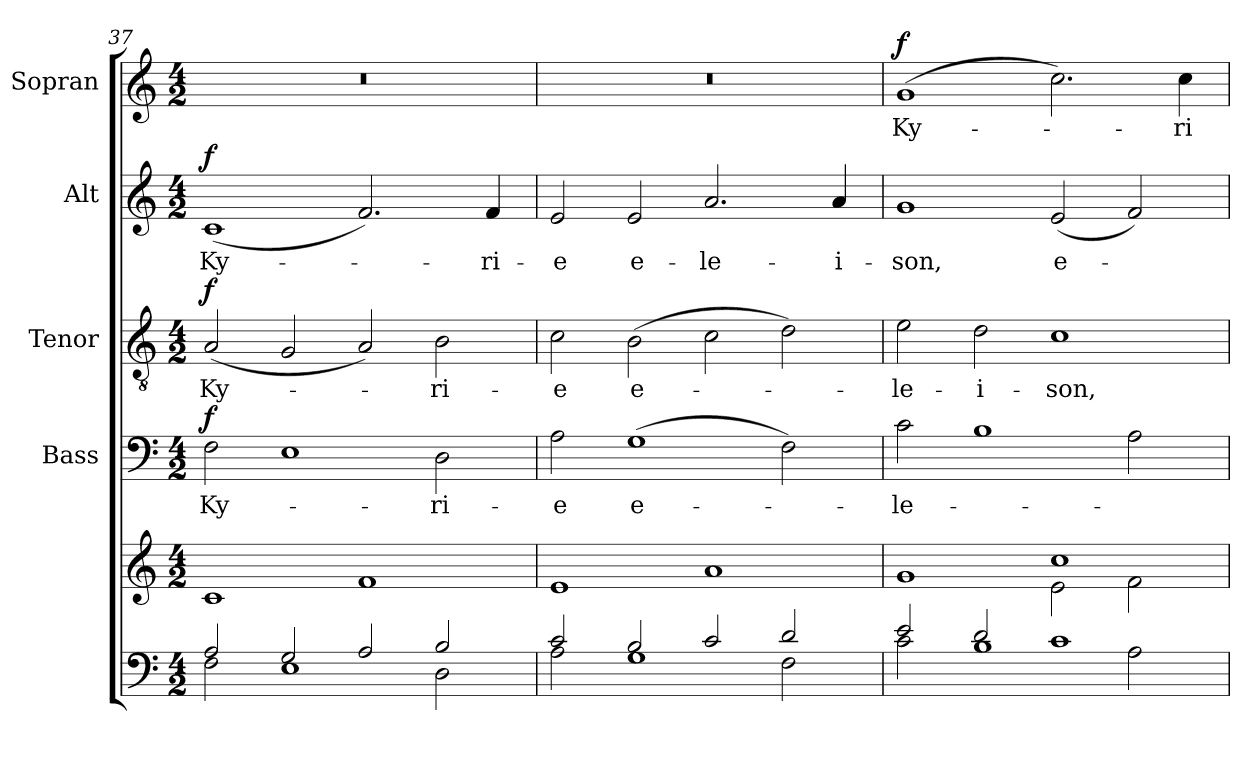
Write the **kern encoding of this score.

**kern	**kern	**kern	**text	**dynam	**kern	**text	**dynam	**kern	**text	**dynam	**kern	**text	**dynam
*part5	*part5	*part4	*part4	*part4	*part3	*part3	*part3	*part2	*part2	*part2	*part1	*part1	*part1
*staff6	*staff5	*staff4	*staff4	*staff4	*staff3	*staff3	*staff3	*staff2	*staff2	*staff2	*staff1	*staff1	*staff1
*	*	*I"Bass	*	*	*I"Tenor	*	*	*I"Alt	*	*	*I"Sopran	*	*
*	*	*I'B.	*	*	*I'T.	*	*	*I'A.	*	*	*I'S.	*	*
!!LO:LB:g=z
*clefF4	*clefG2	*clefF4	*	*	*clefGv2	*	*	*clefG2	*	*	*clefG2	*	*
*k[]	*k[]	*k[]	*	*	*k[]	*	*	*k[]	*	*	*k[]	*	*
*C:	*C:	*C:	*	*	*C:	*	*	*C:	*	*	*C:	*	*
*M4/2	*M4/2	*M4/2	*	*	*M4/2	*	*	*M4/2	*	*	*M4/2	*	*
=37	=37	=37	=37	=37	=37	=37	=37	=37	=37	=37	=37	=37	=37
*^	*	*	*	*	*	*	*	*	*	*	*	*	*
!	!	!	!	!LO:LY:b	!LO:DY:a	!	!LO:LY:b	!LO:DY:a	!	!LO:LY:b	!LO:DY:a	!	!	!
2A/	2F\	1c	2F\	Ky-	f	(<2A/	Ky-	f	(<1c	Ky-	f	0r	.	.
2G/	1E	.	1E	.	.	2G/	.	.	.	.	.	.	.	.
2A/	.	1f	.	.	.	2A/)	.	.	2.f/)	.	.	.	.	.
!	!	!	!	!LO:LY:b	!	!	!LO:LY:b	!	!	!	!	!	!	!
2B/	2D\	.	2D\	-ri-	.	2B\	-ri-	.	.	.	.	.	.	.
!	!	!	!	!	!	!	!	!	!	!LO:LY:b	!	!	!	!
.	.	.	.	.	.	.	.	.	4f/	-ri-	.	.	.	.
=38	=38	=38	=38	=38	=38	=38	=38	=38	=38	=38	=38	=38	=38	=38
!	!	!	!	!LO:LY:b	!	!	!LO:LY:b	!	!	!LO:LY:b	!	!	!	!
2c/	2A\	1e	2A\	-e	.	2c\	-e	.	2e/	-e	.	0r	.	.
!	!	!	!	!LO:LY:b	!	!	!LO:LY:b	!	!	!LO:LY:b	!	!	!	!
2B/	1G	.	(>1G	e-	.	(>2B\	e-	.	2e/	e-	.	.	.	.
!	!	!	!	!	!	!	!	!	!	!LO:LY:b	!	!	!	!
2c/	.	1a	.	.	.	2c\	.	.	2.a/	-le-	.	.	.	.
2d/	2F\	.	2F\)	.	.	2d\)	.	.	.	.	.	.	.	.
!	!	!	!	!	!	!	!	!	!	!LO:LY:b	!	!	!	!
.	.	.	.	.	.	.	.	.	4a/	-i-	.	.	.	.
=39	=39	=39	=39	=39	=39	=39	=39	=39	=39	=39	=39	=39	=39	=39
*	*	*^	*	*	*	*	*	*	*	*	*	*	*	*
!	!	!	!	!	!LO:LY:b	!	!	!LO:LY:b	!	!	!LO:LY:b	!	!	!LO:LY:b	!LO:DY:a
2e/	2c\	1g	1ryy	2c\	-le-	.	2e\	-le-	.	1g	-son,	.	(>1g	Ky-	f
!	!	!	!	!	!	!	!	!LO:LY:b	!	!	!	!	!	!	!
2d/	1B	.	.	1B	.	.	2d\	-i-	.	.	.	.	.	.	.
!	!	!	!	!	!	!	!	!LO:LY:b	!	!	!LO:LY:b	!	!	!	!
1c	.	1cc	2e\	.	.	.	1c	-son,	.	(<2e/	e-	.	2.cc\)	.	.
.	2A\	.	2f\	2A\	.	.	.	.	.	2f/)	.	.	.	.	.
!	!	!	!	!	!	!	!	!	!	!	!	!	!	!LO:LY:b	!
.	.	.	.	.	.	.	.	.	.	.	.	.	4cc\	-ri-	.
*v	*v	*	*	*	*	*	*	*	*	*	*	*	*	*	*
*	*v	*v	*	*	*	*	*	*	*	*	*	*	*	*
=	=	=	=	=	=	=	=	=	=	=	=	=	=
*-	*-	*-	*-	*-	*-	*-	*-	*-	*-	*-	*-	*-	*-
